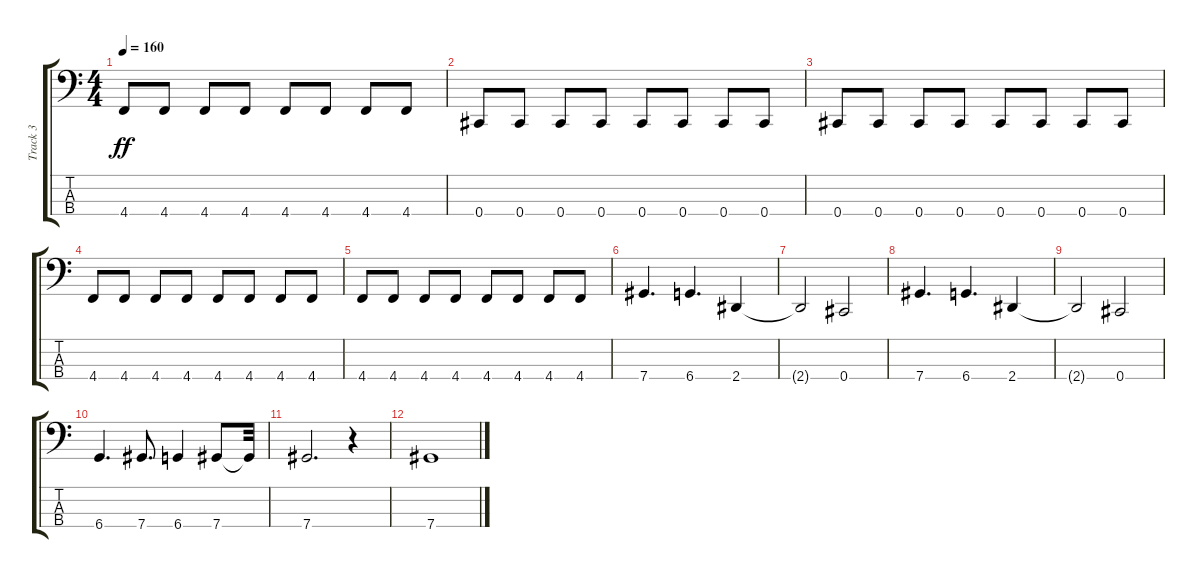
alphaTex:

\track ("Track 3" "Track 3") {instrument electricbassfinger}
\staff {score tabs}
\tuning (Gb2 Db2 Ab1 Db1) {hide}
\ts (4 4)
\tempo 160
\clef f4
\ks c
4.4.8{dy ff} 4.4.8 4.4.8 4.4.8 4.4.8 4.4.8 4.4.8 4.4.8 |
0.4.8 0.4.8 0.4.8 0.4.8 0.4.8 0.4.8 0.4.8 0.4.8 |
0.4.8 0.4.8 0.4.8 0.4.8 0.4.8 0.4.8 0.4.8 0.4.8 |
4.4.8 4.4.8 4.4.8 4.4.8 4.4.8 4.4.8 4.4.8 4.4.8 |
4.4.8 4.4.8 4.4.8 4.4.8 4.4.8 4.4.8 4.4.8 4.4.8 |
7.4.4{d} 6.4.4{d} 2.4.4 |
2.4{t}.2 0.4.2 |
7.4.4{d} 6.4.4{d} 2.4.4 |
2.4{t}.2 0.4.2 |
6.4.4{d} 7.4.8{d} 6.4.4 7.4.8 7.4{t}.32 |
7.4.2{d} r.4 |
7.4.1
